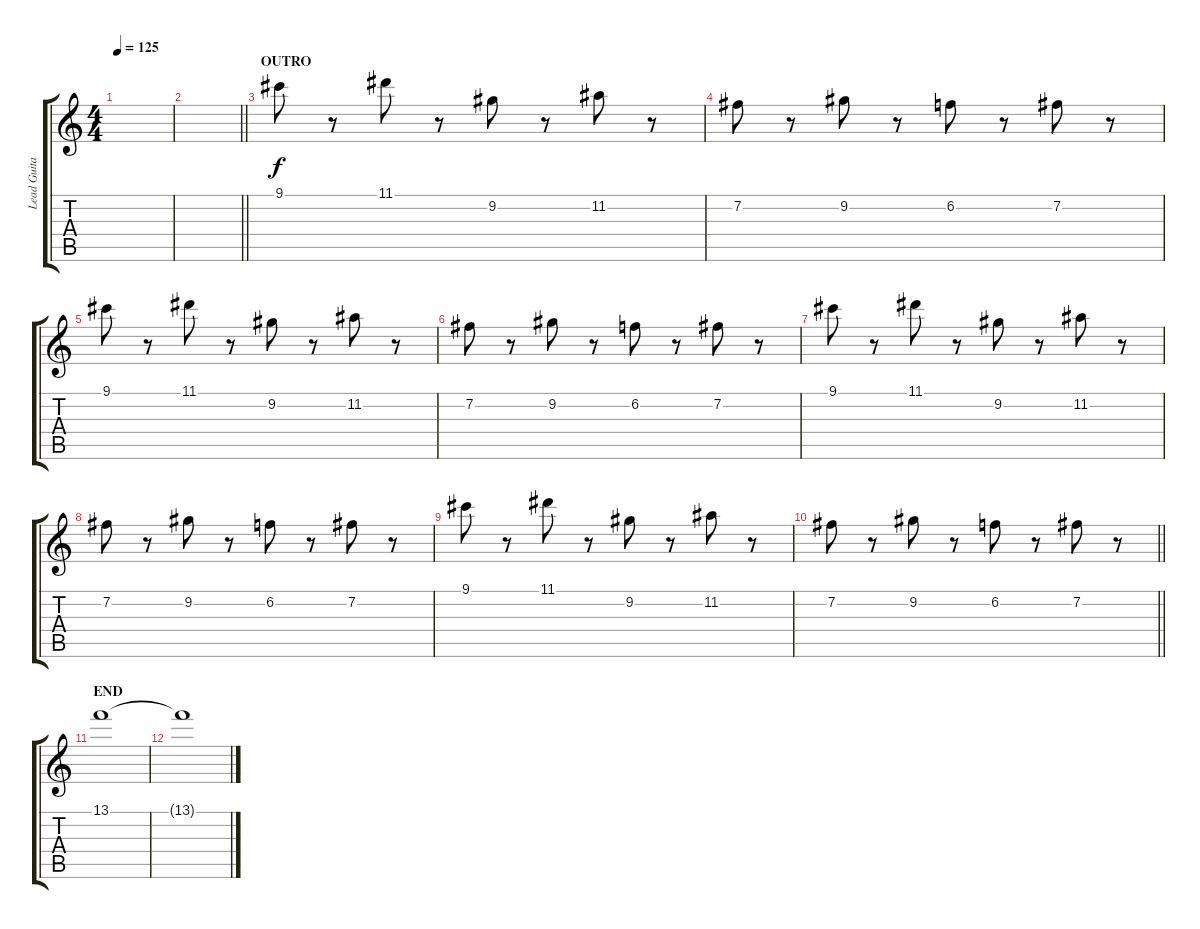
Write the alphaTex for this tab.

\track ("Lead Guitar (Distorted)" "Lead Guita") {instrument overdrivenguitar}
\staff {score tabs}
\tuning (E4 B3 G3 D3 A2 E2) {hide}
\ts (4 4)
\tempo 125
\clef g2
\ks c
|
\barLineRight lightlight
|
\section ("" "OUTRO")
9.1.8 r.8 11.1.8 r.8 9.2.8 r.8 11.2.8 r.8 |
7.2.8 r.8 9.2.8 r.8 6.2.8 r.8 7.2.8 r.8 |
9.1.8 r.8 11.1.8 r.8 9.2.8 r.8 11.2.8 r.8 |
7.2.8 r.8 9.2.8 r.8 6.2.8 r.8 7.2.8 r.8 |
9.1.8 r.8 11.1.8 r.8 9.2.8 r.8 11.2.8 r.8 |
7.2.8 r.8 9.2.8 r.8 6.2.8 r.8 7.2.8 r.8 |
9.1.8 r.8 11.1.8 r.8 9.2.8 r.8 11.2.8 r.8 |
\barLineRight lightlight
7.2.8 r.8 9.2.8 r.8 6.2.8 r.8 7.2.8 r.8 |
\section ("" "END")
13.1.1 |
13.1{t}.1
